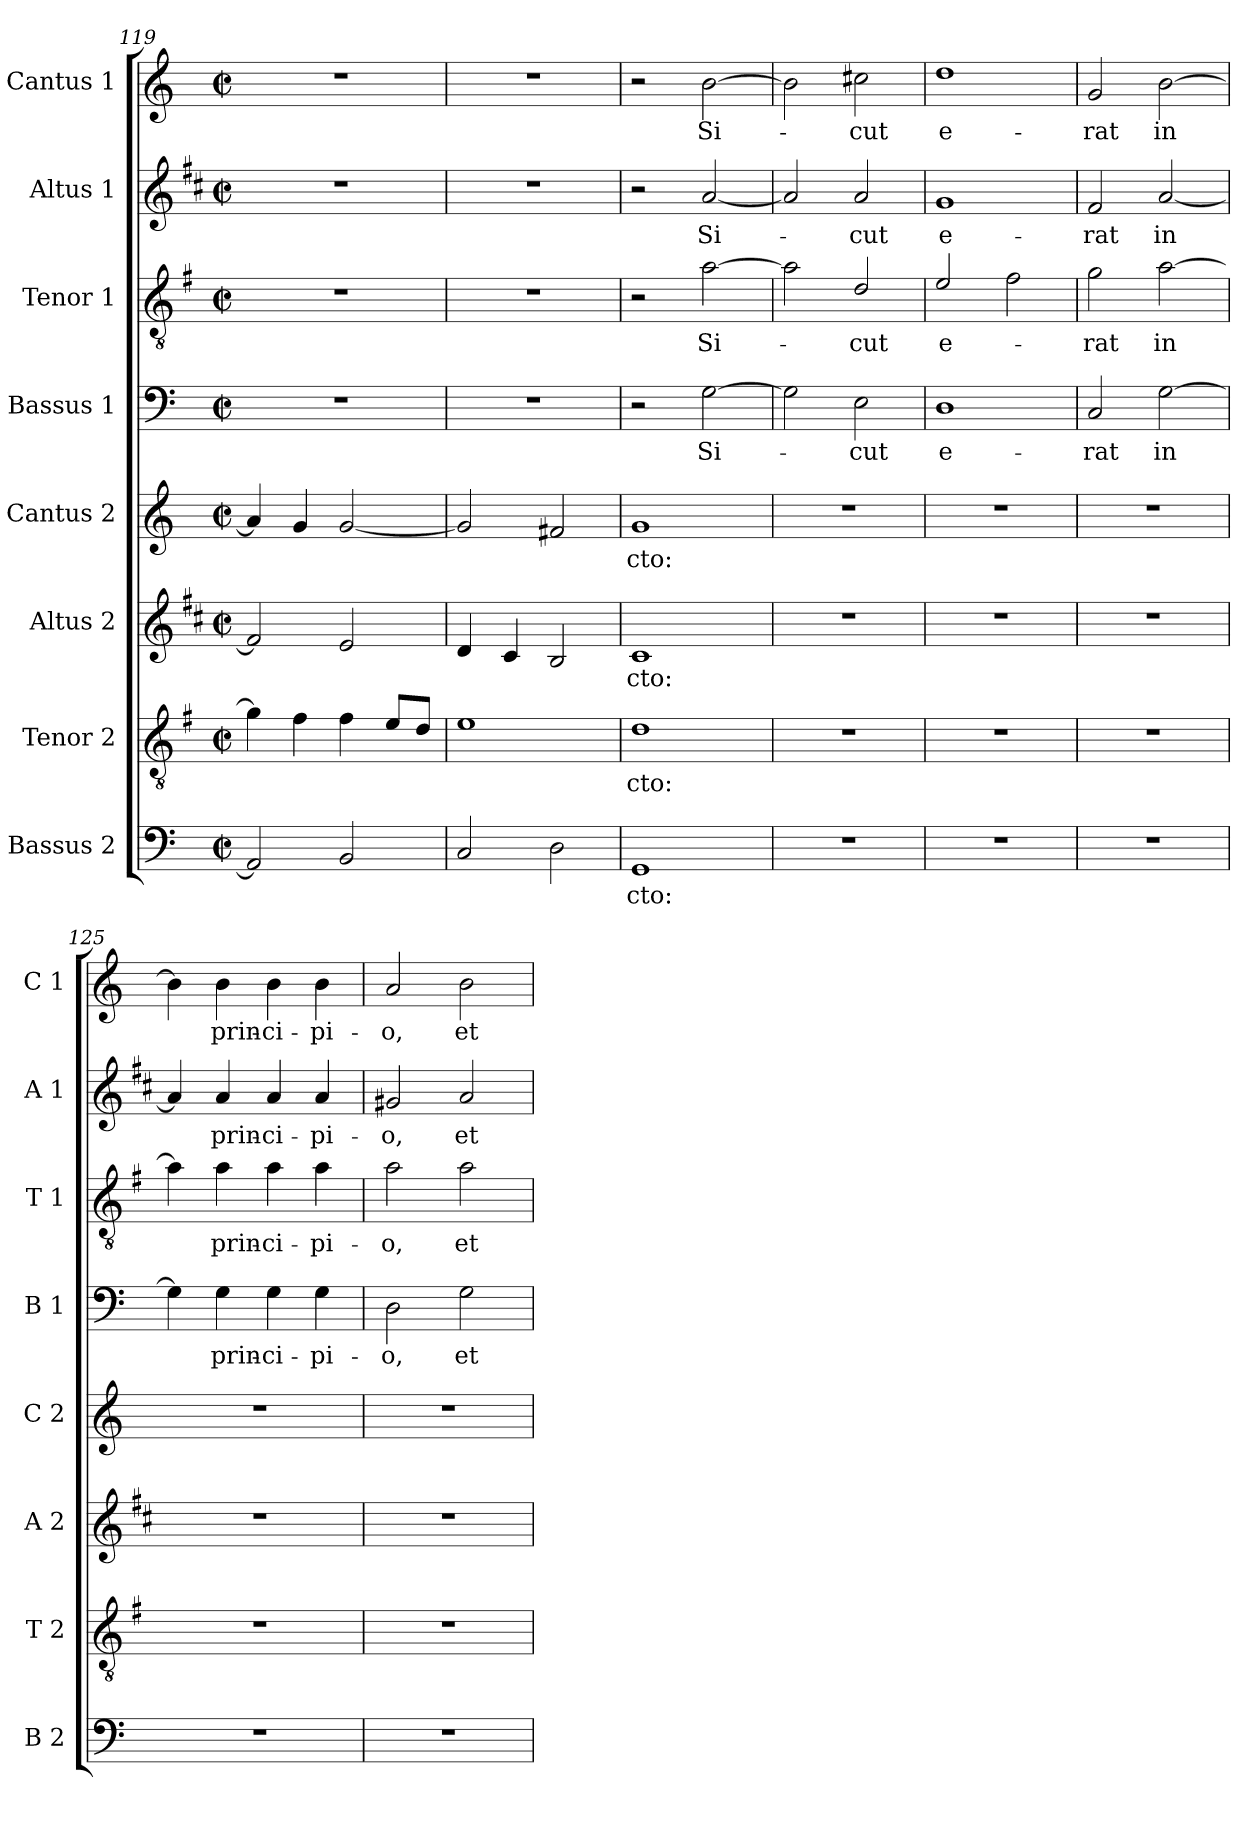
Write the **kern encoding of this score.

**kern	**text	**kern	**text	**kern	**text	**kern	**text	**kern	**text	**kern	**text	**kern	**text	**kern	**text
*part8	*part8	*part7	*part7	*part6	*part6	*part5	*part5	*part4	*part4	*part3	*part3	*part2	*part2	*part1	*part1
*staff8	*staff8	*staff7	*staff7	*staff6	*staff6	*staff5	*staff5	*staff4	*staff4	*staff3	*staff3	*staff2	*staff2	*staff1	*staff1
*I"Bassus 2	*	*I"Tenor 2	*	*I"Altus 2	*	*I"Cantus 2	*	*I"Bassus 1	*	*I"Tenor 1	*	*I"Altus 1	*	*I"Cantus 1	*
*I'B 2	*	*I'T 2	*	*I'A 2	*	*I'C 2	*	*I'B 1	*	*I'T 1	*	*I'A 1	*	*I'C 1	*
*clefF4	*	*clefGv2	*	*clefG2	*	*clefG2	*	*clefF4	*	*clefGv2	*	*clefG2	*	*clefG2	*
*	*	*ITrd4c7	*	*ITrd1c2	*	*	*	*	*	*ITrd4c7	*	*ITrd1c2	*	*	*
*k[]	*	*k[]	*	*k[]	*	*k[]	*	*k[]	*	*k[]	*	*k[]	*	*k[]	*
*C:	*	*C:	*	*C:	*	*C:	*	*C:	*	*C:	*	*C:	*	*C:	*
*M2/2	*	*M2/2	*	*M2/2	*	*M2/2	*	*M2/2	*	*M2/2	*	*M2/2	*	*M2/2	*
*met(c|)	*	*met(c|)	*	*met(c|)	*	*met(c|)	*	*met(c|)	*	*met(c|)	*	*met(c|)	*	*met(c|)	*
=119	=119	=119	=119	=119	=119	=119	=119	=119	=119	=119	=119	=119	=119	=119	=119
2AA/]	.	4c\]	.	2e/]	.	4a/]	.	1r	.	1r	.	1r	.	1r	.
.	.	4B\	.	.	.	4g/	.	.	.	.	.	.	.	.	.
2BB/	.	4B\	.	2d/	.	[2g/	.	.	.	.	.	.	.	.	.
.	.	8A/L	.	.	.	.	.	.	.	.	.	.	.	.	.
.	.	8G/J	.	.	.	.	.	.	.	.	.	.	.	.	.
!!LO:LB:g=z
=120	=120	=120	=120	=120	=120	=120	=120	=120	=120	=120	=120	=120	=120	=120	=120
2C/	.	1A	.	4c/	.	2g/]	.	1r	.	1r	.	1r	.	1r	.
.	.	.	.	4B/	.	.	.	.	.	.	.	.	.	.	.
2D\	.	.	.	2A/	.	2f#X/	.	.	.	.	.	.	.	.	.
=121	=121	=121	=121	=121	=121	=121	=121	=121	=121	=121	=121	=121	=121	=121	=121
!	!LO:LY:b	!	!LO:LY:b	!	!LO:LY:b	!	!LO:LY:b	!	!	!	!	!	!	!	!
1GG	-cto:	1G	-cto:	1B	-cto:	1g	-cto:	2r	.	2r	.	2r	.	2r	.
!	!	!	!	!	!	!	!	!	!LO:LY:b	!	!LO:LY:b	!	!LO:LY:b	!	!LO:LY:b
.	.	.	.	.	.	.	.	[2G\	Si-	[2d\	Si-	[2g/	Si-	[2b\	Si-
=122	=122	=122	=122	=122	=122	=122	=122	=122	=122	=122	=122	=122	=122	=122	=122
1r	.	1r	.	1r	.	1r	.	2G\]	.	2d\]	.	2g/]	.	2b\]	.
!	!	!	!	!	!	!	!	!	!LO:LY:b	!	!LO:LY:b	!	!LO:LY:b	!	!LO:LY:b
.	.	.	.	.	.	.	.	2E\	-cut	2G/	-cut	2g/	-cut	2cc#X\	-cut
=123	=123	=123	=123	=123	=123	=123	=123	=123	=123	=123	=123	=123	=123	=123	=123
!	!	!	!	!	!	!	!	!	!LO:LY:b	!	!LO:LY:b	!	!LO:LY:b	!	!LO:LY:b
1r	.	1r	.	1r	.	1r	.	1D	e-	2A/	e-	1f	e-	1dd	e-
.	.	.	.	.	.	.	.	.	.	2B\	.	.	.	.	.
=124	=124	=124	=124	=124	=124	=124	=124	=124	=124	=124	=124	=124	=124	=124	=124
!	!	!	!	!	!	!	!	!	!LO:LY:b	!	!LO:LY:b	!	!LO:LY:b	!	!LO:LY:b
1r	.	1r	.	1r	.	1r	.	2C/	-rat	2c\	-rat	2e/	-rat	2g/	-rat
!	!	!	!	!	!	!	!	!	!LO:LY:b	!	!LO:LY:b	!	!LO:LY:b	!	!LO:LY:b
.	.	.	.	.	.	.	.	[2G\	in	[2d\	in	[2g/	in	[2b\	in
=125	=125	=125	=125	=125	=125	=125	=125	=125	=125	=125	=125	=125	=125	=125	=125
1r	.	1r	.	1r	.	1r	.	4G\]	.	4d\]	.	4g/]	.	4b\]	.
!	!	!	!	!	!	!	!	!	!LO:LY:b	!	!LO:LY:b	!	!LO:LY:b	!	!LO:LY:b
.	.	.	.	.	.	.	.	4G\	prin-	4d\	prin-	4g/	prin-	4b\	prin-
!	!	!	!	!	!	!	!	!	!LO:LY:b	!	!LO:LY:b	!	!LO:LY:b	!	!LO:LY:b
.	.	.	.	.	.	.	.	4G\	-ci-	4d\	-ci-	4g/	-ci-	4b\	-ci-
!	!	!	!	!	!	!	!	!	!LO:LY:b	!	!LO:LY:b	!	!LO:LY:b	!	!LO:LY:b
.	.	.	.	.	.	.	.	4G\	-pi-	4d\	-pi-	4g/	-pi-	4b\	-pi-
=126	=126	=126	=126	=126	=126	=126	=126	=126	=126	=126	=126	=126	=126	=126	=126
!	!	!	!	!	!	!	!	!	!LO:LY:b	!	!LO:LY:b	!	!LO:LY:b	!	!LO:LY:b
1r	.	1r	.	1r	.	1r	.	2D\	-o,	2d\	-o,	2f#X/	-o,	2a/	-o,
!	!	!	!	!	!	!	!	!	!LO:LY:b	!	!LO:LY:b	!	!LO:LY:b	!	!LO:LY:b
.	.	.	.	.	.	.	.	2G\	et	2d\	et	2g/	et	2b\	et
=	=	=	=	=	=	=	=	=	=	=	=	=	=	=	=
*-	*-	*-	*-	*-	*-	*-	*-	*-	*-	*-	*-	*-	*-	*-	*-
